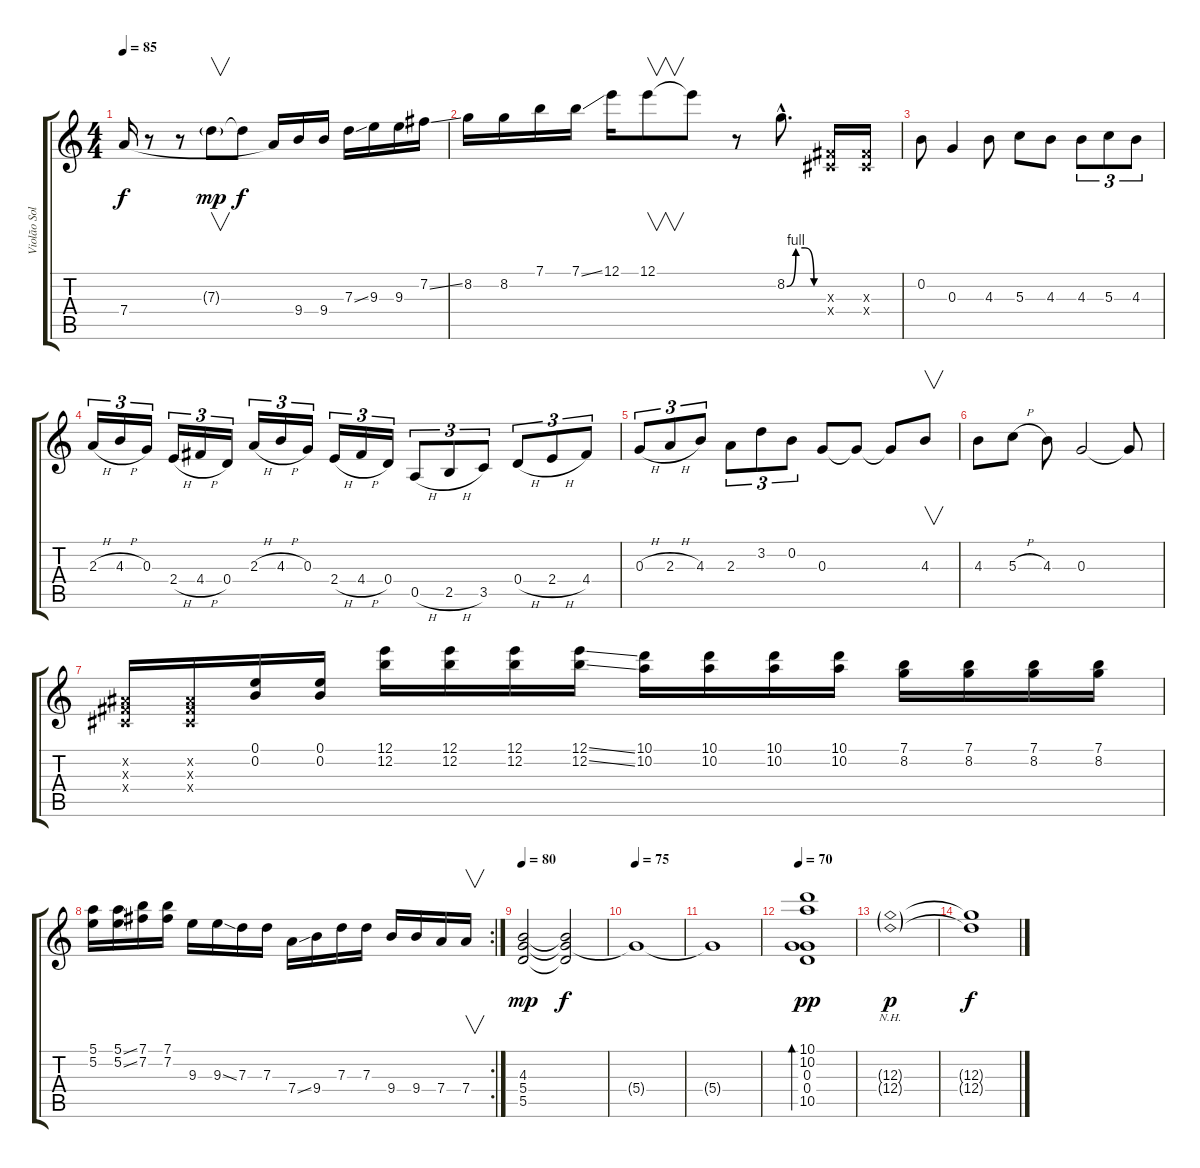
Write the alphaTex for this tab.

\track ("Violão Solo" "Violão Sol") {instrument acousticguitarsteel}
\staff {score tabs}
\tuning (E4 B3 G3 D3 A2 E2) {hide}
\ts (4 4)
\tempo 85
\clef g2
\ks c
7.4.16{dy f} r.8 r.8 7.3{g}.8{v dy mp} 7.3{t}.8{dy f} 7.4{t}.16 9.4.16 9.4.16 7.3{ss}.16 9.3.16 9.3.16 7.2{ss}.16 |
8.2.16 8.2.16 7.1.16 7.1{ss}.16 12.1.16 12.1.8{v} 12.1{t}.8 r.8 8.2{be (custom 0 0 15 4 30 4 45 0 60 0) hac}.8{d} (-1.3{x} -1.4{x}).16 (-1.3{x} -1.4{x}).16 |
0.2.8 0.3.4 4.3.8 5.3.8 4.3.8 4.3.8{tu (3 2)} 5.3.8{tu (3 2)} 4.3.8{tu (3 2)} |
2.3{h}.16{tu (3 2)} 4.3{h}.16{tu (3 2)} 0.3.16{tu (3 2)} 2.4{h}.16{tu (3 2)} 4.4{h}.16{tu (3 2)} 0.4.16{tu (3 2)} 2.3{h}.16{tu (3 2)} 4.3{h}.16{tu (3 2)} 0.3.16{tu (3 2)} 2.4{h}.16{tu (3 2)} 4.4{h}.16{tu (3 2)} 0.4.16{tu (3 2)} 0.5{h}.8{tu (3 2)} 2.5{h}.8{tu (3 2)} 3.5.8{tu (3 2)} 0.4{h}.8{tu (3 2)} 2.4{h}.8{tu (3 2)} 4.4.8{tu (3 2)} |
0.3{h}.8{tu (3 2)} 2.3{h}.8{tu (3 2)} 4.3.8{tu (3 2)} 2.3.8{tu (3 2)} 3.2.8{tu (3 2)} 0.2.8{tu (3 2)} 0.3.8 0.3{t}.8 0.3{t}.8 4.3.8{v} |
4.3.8 5.3{h}.8 4.3.8 0.3.2 0.3{t}.8 |
(-1.2{x} -1.3{x} -1.4{x}).16 (-1.2{x} -1.3{x} -1.4{x}).16 (0.1 0.2).16 (0.1 0.2).16 (12.1 12.2).16 (12.1 12.2).16 (12.1 12.2).16 (12.1{ss} 12.2{ss}).16 (10.1 10.2).16 (10.1 10.2).16 (10.1 10.2).16 (10.1 10.2).16 (7.1 8.2).16 (7.1 8.2).16 (7.1 8.2).16 (7.1 8.2).16 |
\rc 2
(5.1 5.2).16 (5.1{ss} 5.2{ss}).16 (7.1 7.2).16 (7.1 7.2).16 9.3.16 9.3{ss}.16 7.3.16 7.3.16 7.4{ss}.16 9.4.16 7.3.16 7.3.16 9.4.16 9.4.16 7.4.16 7.4.16{v} |
\tempo 80
(4.3 5.4 5.5).2{dy mp} (4.3{t} 5.4{t} 5.5{t}).2{dy f} |
\tempo 75
5.4{t}.1 |
5.4{t}.1 |
\tempo 70
(10.1 10.2 0.3 0.4 10.5).1{bd 60 dy pp} |
(12.3{nh g} 12.4{nh g}).1{dy p} |
(12.3{t} 12.4{t}).1{dy f}
